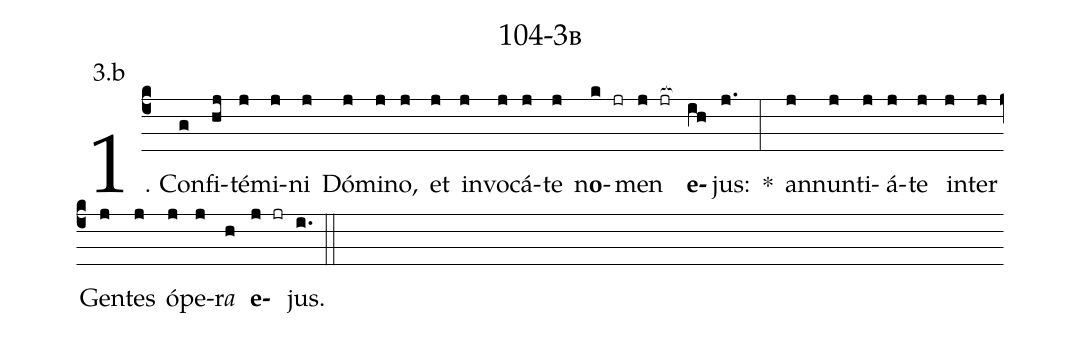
name: 104-3b;
annotation: 3.b;
%%
(c4)1. Con(g)fi(hj)té(j)mi(j)ni(j) Dó(j)mi(j)no,(j) et(j) in(j)vo(j)cá(j)te(j) n<b>o</b>(k jr)men(j jr[ocb:1{]) <b>e</b>(ih[ocb:0}])jus:(j.) *(:) an(j)nun(j)ti(j)á(j)te(j) in(j)ter(j) Gen(j)tes(j) ó(j)pe(j)r<i>a</i>(h) <b>e</b>(j jr)jus.(i.) (::)
